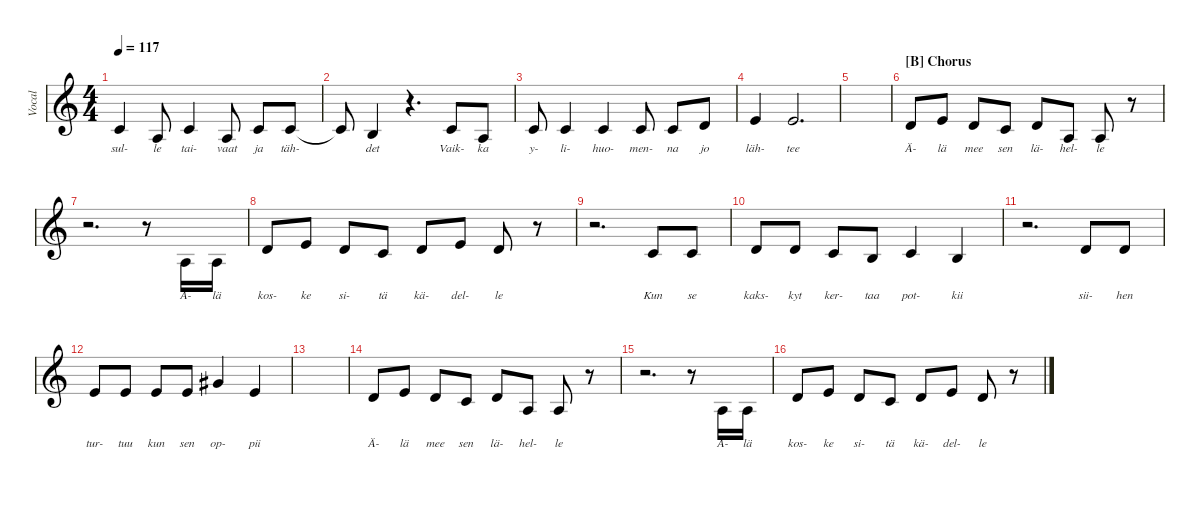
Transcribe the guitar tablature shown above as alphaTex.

\defaultSystemsLayout 4
\hideDynamics
\bracketExtendMode nobrackets
\track ("Vocal" "Vocal") {instrument lead6voice}
\staff {score}
\tuning (E4 B3 G3 D3 A2 E2)
\ts (4 4)
\scale
0.184325
\tempo 117
\accidentals auto
\clef g2
\ottava regular
\simile none
\ks c
1.2.4{lyrics (0 "sul-") lyrics (1 "") lyrics (2 "") lyrics (3 "") lyrics (4 "") dy mf beam Up} 2.3.8{lyrics (0 "le") lyrics (1 "") lyrics (2 "") lyrics (3 "") lyrics (4 "") beam Up} 1.2.4{lyrics (0 "tai-") lyrics (1 "") lyrics (2 "") lyrics (3 "") lyrics (4 "") beam Up} 2.3.8{lyrics (0 "vaat") lyrics (1 "") lyrics (2 "") lyrics (3 "") lyrics (4 "") beam Up} 1.2.8{lyrics (0 "ja") lyrics (1 "") lyrics (2 "") lyrics (3 "") lyrics (4 "") beam Up} 1.2.8{lyrics (0 "täh-") lyrics (1 "") lyrics (2 "") lyrics (3 "") lyrics (4 "") beam Up} |
\scale
0.18545 1.2{t}.8{beam Up} 0.2.4{lyrics (0 "det") lyrics (1 "") lyrics (2 "") lyrics (3 "") lyrics (4 "") beam Up} r.4{d beam Down} 1.2.8{lyrics (0 "Vaik-") lyrics (1 "") lyrics (2 "") lyrics (3 "") lyrics (4 "") beam Up} 2.3.8{lyrics (0 "ka") lyrics (1 "") lyrics (2 "") lyrics (3 "") lyrics (4 "") beam Up} |
\scale
0.224884 1.2.8{lyrics (0 "y-") lyrics (1 "") lyrics (2 "") lyrics (3 "") lyrics (4 "") beam Up} 1.2.4{lyrics (0 "li-") lyrics (1 "") lyrics (2 "") lyrics (3 "") lyrics (4 "") beam Up} 1.2.4{lyrics (0 "huo-") lyrics (1 "") lyrics (2 "") lyrics (3 "") lyrics (4 "") beam Up} 1.2.8{lyrics (0 "men-") lyrics (1 "") lyrics (2 "") lyrics (3 "") lyrics (4 "") beam Up} 1.2.8{lyrics (0 "na") lyrics (1 "") lyrics (2 "") lyrics (3 "") lyrics (4 "") beam Up} 3.2.8{lyrics (0 "jo") lyrics (1 "") lyrics (2 "") lyrics (3 "") lyrics (4 "") beam Up} |
\scale
0.125329 5.2.4{lyrics (0 "läh-") lyrics (1 "") lyrics (2 "") lyrics (3 "") lyrics (4 "") beam Up} 5.2.2{d lyrics (0 "tee") lyrics (1 "") lyrics (2 "") lyrics (3 "") lyrics (4 "") beam Up} |
\scale
0.0653181 |
\section ("B" "Chorus")
\scale
0.231447 3.2.8{lyrics (0 "Ä-") lyrics (1 "") lyrics (2 "") lyrics (3 "") lyrics (4 "") beam Up} 0.1.8{lyrics (0 "lä") lyrics (1 "") lyrics (2 "") lyrics (3 "") lyrics (4 "") beam Up} 3.2.8{lyrics (0 "mee") lyrics (1 "") lyrics (2 "") lyrics (3 "") lyrics (4 "") beam Up} 1.2.8{lyrics (0 "sen") lyrics (1 "") lyrics (2 "") lyrics (3 "") lyrics (4 "") beam Up} 3.2.8{lyrics (0 "lä-") lyrics (1 "") lyrics (2 "") lyrics (3 "") lyrics (4 "") beam Up} 2.3.8{lyrics (0 "hel-") lyrics (1 "") lyrics (2 "") lyrics (3 "") lyrics (4 "") beam Up} 2.3.8{lyrics (0 "le") lyrics (1 "") lyrics (2 "") lyrics (3 "") lyrics (4 "") beam Up} r.8{beam Down} |
\scale
0.101641 r.2{d beam Down} r.8{beam Down} 2.3.16{lyrics (0 "Ä-") lyrics (1 "") lyrics (2 "") lyrics (3 "") lyrics (4 "") beam Up} 2.3.16{lyrics (0 "lä") lyrics (1 "") lyrics (2 "") lyrics (3 "") lyrics (4 "") beam Up} |
\scale
0.182389 3.2.8{lyrics (0 "kos-") lyrics (1 "") lyrics (2 "") lyrics (3 "") lyrics (4 "") beam Up} 0.1.8{lyrics (0 "ke") lyrics (1 "") lyrics (2 "") lyrics (3 "") lyrics (4 "") beam Up} 3.2.8{lyrics (0 "si-") lyrics (1 "") lyrics (2 "") lyrics (3 "") lyrics (4 "") beam Up} 1.2.8{lyrics (0 "tä") lyrics (1 "") lyrics (2 "") lyrics (3 "") lyrics (4 "") beam Up} 3.2.8{lyrics (0 "kä-") lyrics (1 "") lyrics (2 "") lyrics (3 "") lyrics (4 "") beam Up} 0.1.8{lyrics (0 "del-") lyrics (1 "") lyrics (2 "") lyrics (3 "") lyrics (4 "") beam Up} 3.2.8{lyrics (0 "le") lyrics (1 "") lyrics (2 "") lyrics (3 "") lyrics (4 "") beam Up} r.8{beam Down} |
\scale
0.0779882 r.2{d beam Down} 1.2.8{lyrics (0 "Kun") lyrics (1 "") lyrics (2 "") lyrics (3 "") lyrics (4 "") beam Up} 1.2.8{lyrics (0 "se") lyrics (1 "") lyrics (2 "") lyrics (3 "") lyrics (4 "") beam Up} |
\scale
0.14624 3.2.8{lyrics (0 "kaks-") lyrics (1 "") lyrics (2 "") lyrics (3 "") lyrics (4 "") beam Up} 3.2.8{lyrics (0 "kyt") lyrics (1 "") lyrics (2 "") lyrics (3 "") lyrics (4 "") beam Up} 1.2.8{lyrics (0 "ker-") lyrics (1 "") lyrics (2 "") lyrics (3 "") lyrics (4 "") beam Up} 0.2.8{lyrics (0 "taa") lyrics (1 "") lyrics (2 "") lyrics (3 "") lyrics (4 "") beam Up} 1.2.4{lyrics (0 "pot-") lyrics (1 "") lyrics (2 "") lyrics (3 "") lyrics (4 "") beam Up} 0.2.4{lyrics (0 "kii") lyrics (1 "") lyrics (2 "") lyrics (3 "") lyrics (4 "") beam Up} |
\scale
0.0736424 r.2{d beam Down} 3.2.8{lyrics (0 "sii-") lyrics (1 "") lyrics (2 "") lyrics (3 "") lyrics (4 "") beam Up} 3.2.8{lyrics (0 "hen") lyrics (1 "") lyrics (2 "") lyrics (3 "") lyrics (4 "") beam Up} |
\scale
0.12751 0.1.8{lyrics (0 "tur-") lyrics (1 "") lyrics (2 "") lyrics (3 "") lyrics (4 "") beam Up} 0.1.8{lyrics (0 "tuu") lyrics (1 "") lyrics (2 "") lyrics (3 "") lyrics (4 "") beam Up} 0.1.8{lyrics (0 "kun") lyrics (1 "") lyrics (2 "") lyrics (3 "") lyrics (4 "") beam Up} 0.1.8{lyrics (0 "sen") lyrics (1 "") lyrics (2 "") lyrics (3 "") lyrics (4 "") beam Up} 4.1{acc #}.4{lyrics (0 "op-") lyrics (1 "") lyrics (2 "") lyrics (3 "") lyrics (4 "") beam Up} 0.1.4{lyrics (0 "pii") lyrics (1 "") lyrics (2 "") lyrics (3 "") lyrics (4 "") beam Up} |
\scale
0.0591413 |
\scale
0.208326 3.2.8{lyrics (0 "Ä-") lyrics (1 "") lyrics (2 "") lyrics (3 "") lyrics (4 "") beam Up} 0.1.8{lyrics (0 "lä") lyrics (1 "") lyrics (2 "") lyrics (3 "") lyrics (4 "") beam Up} 3.2.8{lyrics (0 "mee") lyrics (1 "") lyrics (2 "") lyrics (3 "") lyrics (4 "") beam Up} 1.2.8{lyrics (0 "sen") lyrics (1 "") lyrics (2 "") lyrics (3 "") lyrics (4 "") beam Up} 3.2.8{lyrics (0 "lä-") lyrics (1 "") lyrics (2 "") lyrics (3 "") lyrics (4 "") beam Up} 2.3.8{lyrics (0 "hel-") lyrics (1 "") lyrics (2 "") lyrics (3 "") lyrics (4 "") beam Up} 2.3.8{lyrics (0 "le") lyrics (1 "") lyrics (2 "") lyrics (3 "") lyrics (4 "") beam Up} r.8{beam Down} |
\scale
0.0749767 r.2{d beam Down} r.8{beam Down} 2.3.16{lyrics (0 "Ä-") lyrics (1 "") lyrics (2 "") lyrics (3 "") lyrics (4 "") beam Up} 2.3.16{lyrics (0 "lä") lyrics (1 "") lyrics (2 "") lyrics (3 "") lyrics (4 "") beam Up} |
\scale
0.169031 3.2.8{lyrics (0 "kos-") lyrics (1 "") lyrics (2 "") lyrics (3 "") lyrics (4 "") beam Up} 0.1.8{lyrics (0 "ke") lyrics (1 "") lyrics (2 "") lyrics (3 "") lyrics (4 "") beam Up} 3.2.8{lyrics (0 "si-") lyrics (1 "") lyrics (2 "") lyrics (3 "") lyrics (4 "") beam Up} 1.2.8{lyrics (0 "tä") lyrics (1 "") lyrics (2 "") lyrics (3 "") lyrics (4 "") beam Up} 3.2.8{lyrics (0 "kä-") lyrics (1 "") lyrics (2 "") lyrics (3 "") lyrics (4 "") beam Up} 0.1.8{lyrics (0 "del-") lyrics (1 "") lyrics (2 "") lyrics (3 "") lyrics (4 "") beam Up} 3.2.8{lyrics (0 "le") lyrics (1 "") lyrics (2 "") lyrics (3 "") lyrics (4 "") beam Up} r.8{beam Down}
